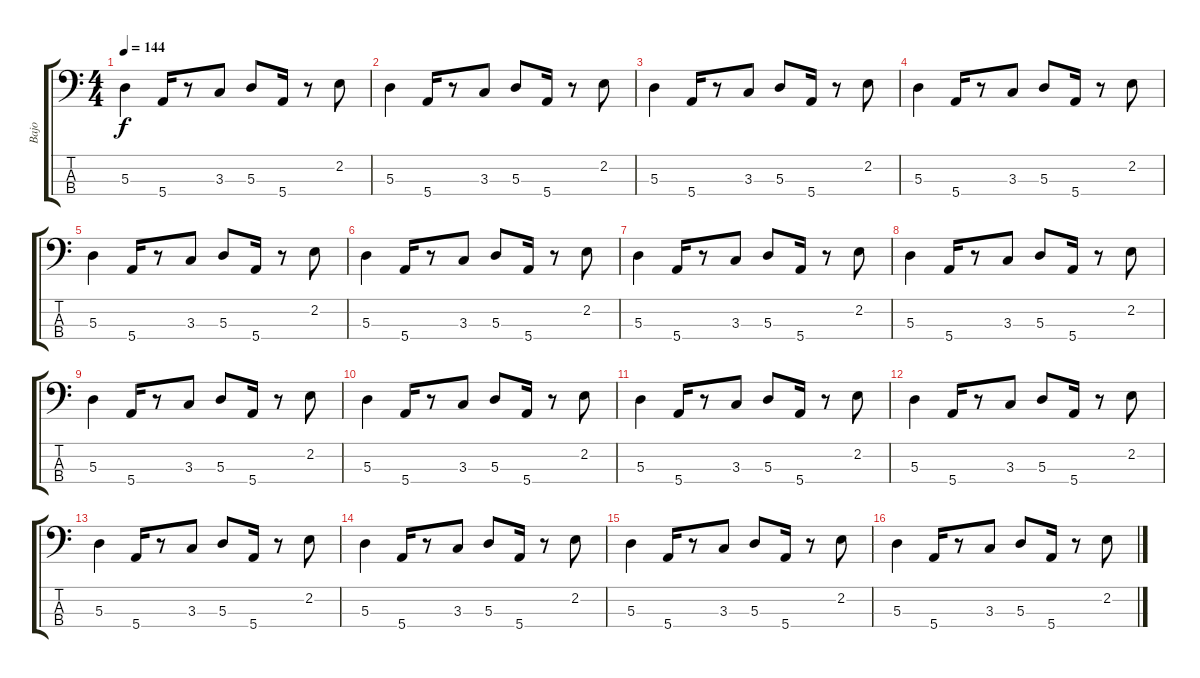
\track ("Bajo" "Bajo") {instrument electricbassfinger}
\staff {score tabs}
\tuning (G2 D2 A1 E1) {hide}
\ts (4 4)
\tempo 144
\clef f4
\ks c
5.3.4{dy f} 5.4.16 r.8 3.3.8 5.3.8 5.4.16 r.8 2.2.8 |
5.3.4 5.4.16 r.8 3.3.8 5.3.8 5.4.16 r.8 2.2.8 |
5.3.4 5.4.16 r.8 3.3.8 5.3.8 5.4.16 r.8 2.2.8 |
5.3.4 5.4.16 r.8 3.3.8 5.3.8 5.4.16 r.8 2.2.8 |
5.3.4 5.4.16 r.8 3.3.8 5.3.8 5.4.16 r.8 2.2.8 |
5.3.4 5.4.16 r.8 3.3.8 5.3.8 5.4.16 r.8 2.2.8 |
5.3.4 5.4.16 r.8 3.3.8 5.3.8 5.4.16 r.8 2.2.8 |
5.3.4 5.4.16 r.8 3.3.8 5.3.8 5.4.16 r.8 2.2.8 |
5.3.4 5.4.16 r.8 3.3.8 5.3.8 5.4.16 r.8 2.2.8 |
5.3.4 5.4.16 r.8 3.3.8 5.3.8 5.4.16 r.8 2.2.8 |
5.3.4 5.4.16 r.8 3.3.8 5.3.8 5.4.16 r.8 2.2.8 |
5.3.4 5.4.16 r.8 3.3.8 5.3.8 5.4.16 r.8 2.2.8 |
5.3.4 5.4.16 r.8 3.3.8 5.3.8 5.4.16 r.8 2.2.8 |
5.3.4 5.4.16 r.8 3.3.8 5.3.8 5.4.16 r.8 2.2.8 |
5.3.4 5.4.16 r.8 3.3.8 5.3.8 5.4.16 r.8 2.2.8 |
5.3.4 5.4.16 r.8 3.3.8 5.3.8 5.4.16 r.8 2.2.8
